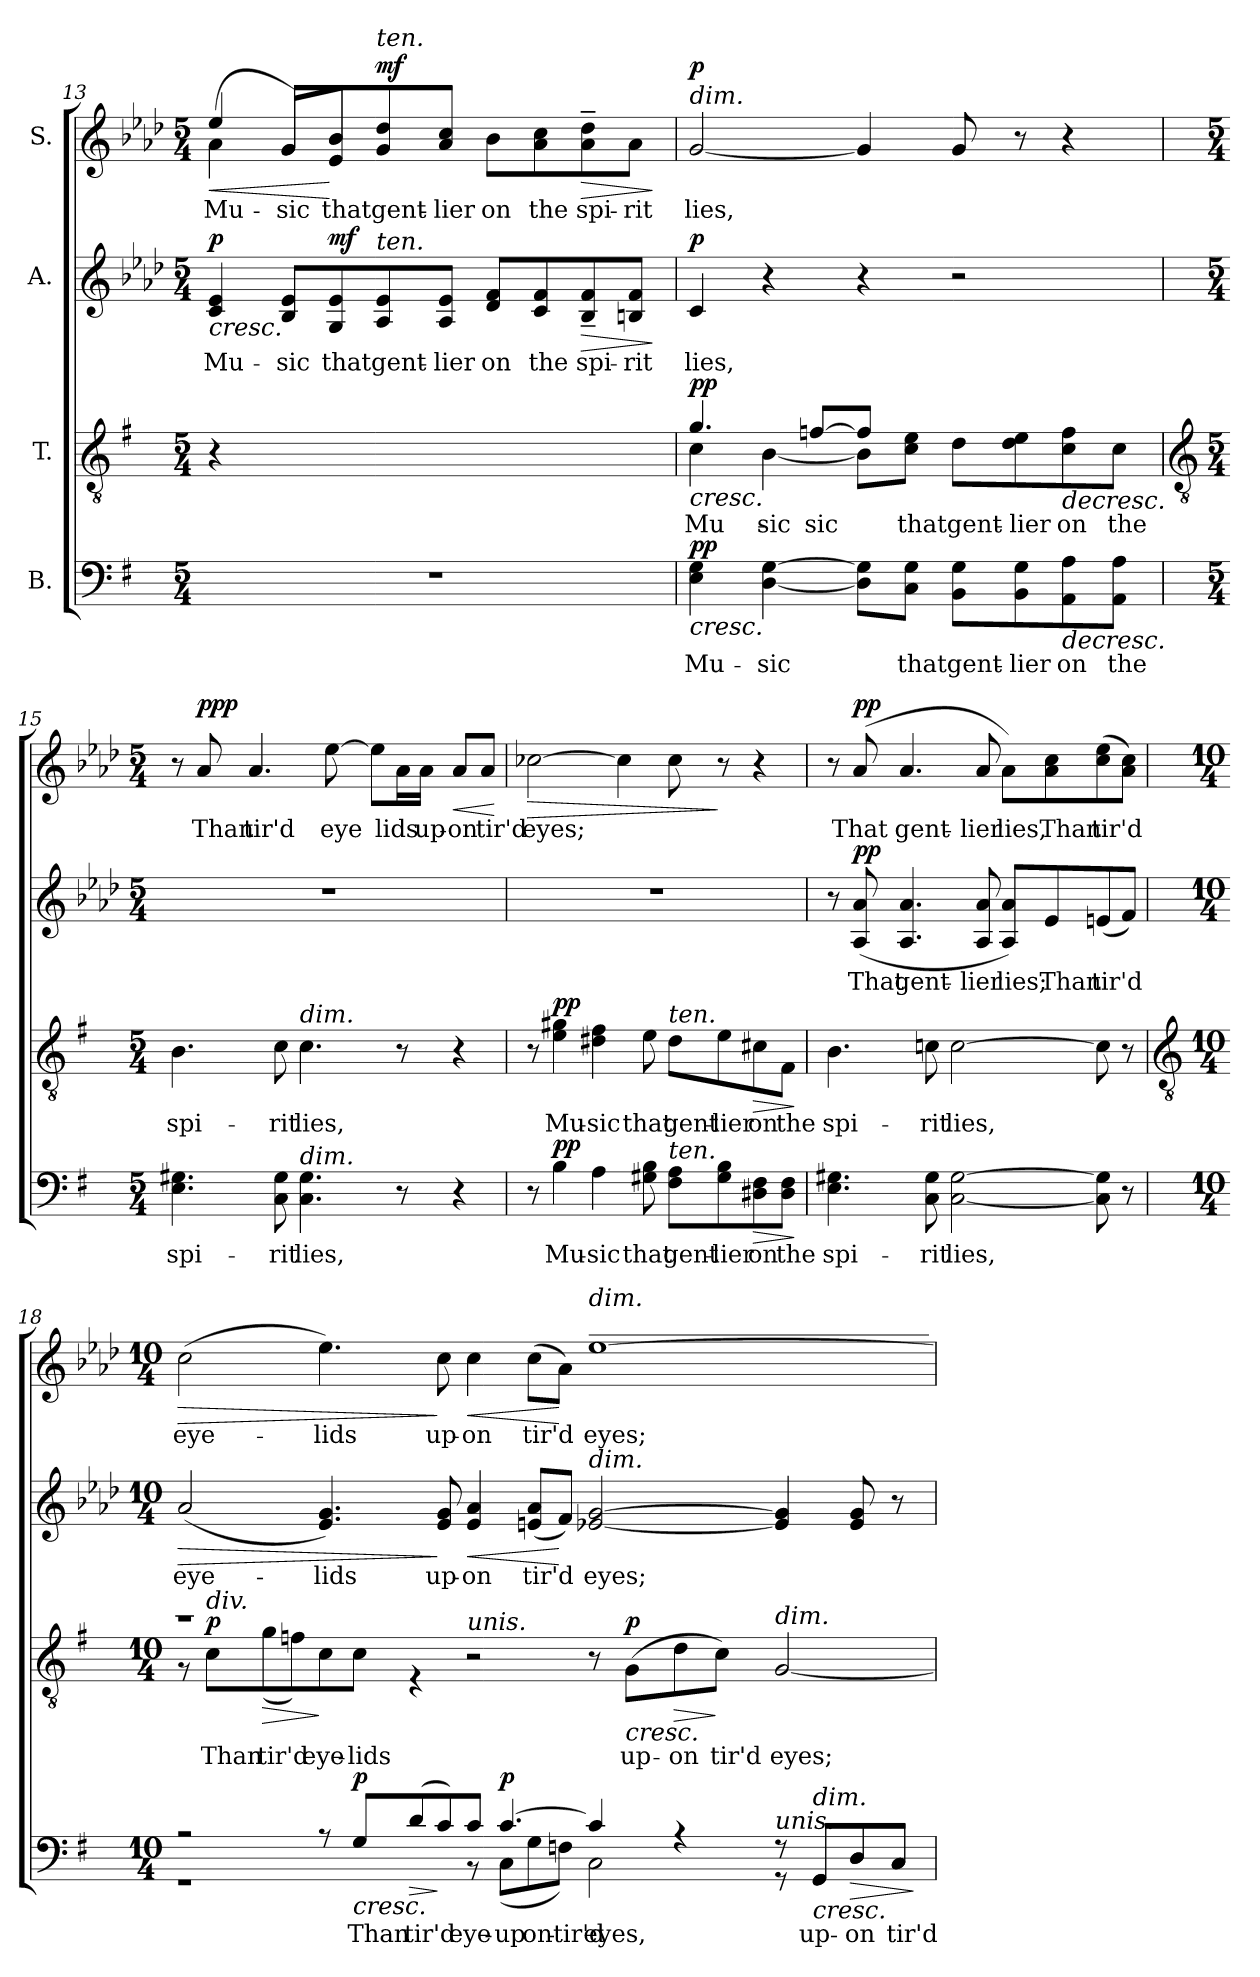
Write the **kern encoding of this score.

**kern	**text	**dynam	**kern	**text	**dynam	**kern	**text	**dynam	**kern	**text	**dynam
*part4	*part4	*part4	*part3	*part3	*part3	*part2	*part2	*part2	*part1	*part1	*part1
*staff4	*staff4	*staff4	*staff3	*staff3	*staff3	*staff2	*staff2	*staff2	*staff1	*staff1	*staff1
*I"B.	*	*	*I"T.	*	*	*I"A.	*	*	*I"S.	*	*
!!LO:PB:g=z
*clefF4	*	*	*clefGv2	*	*	*clefG2	*	*	*clefG2	*	*
*k[f#]	*	*	*k[f#]	*	*	*k[b-e-a-d-]	*	*	*k[b-e-a-d-]	*	*
*G:	*	*	*G:	*	*	*A-:	*	*	*A-:	*	*
*M5/4	*	*	*M5/4	*	*	*M5/4	*	*	*M5/4	*	*
=13	=13	=13	=13	=13	=13	=13	=13	=13	=13	=13	=13
*	*	*	*^	*	*	*	*	*	*	*	*
!	!	!	!	!	!	!	!	!	!	!LO:TX:a:t=____	!	!
!	!	!	!	!	!	!	!	!LO:LY:b	!LO:HP:b	!	!LO:LY:b	!LO:HP:b
*	*	*	*	*	*	*	*	*	*	*^	*	*
!	!	!	!	!	!	!	!	!	!LO:DY:n=1:b	!	!	!	!
4%5r	.	.	1ryy	4%5r	.	.	4c/ 4e-/	Mu-	< p	(>4a-\	4ee-/	Mu-	<
!	!	!	!	!	!	!	!	!LO:LY:b	!	!	!	!LO:LY:b	!
!	!	!	!	!	!	!	!	!	!	!	!	!LO:LY:b	!
.	.	.	.	.	.	.	8B-/ 8e-/L	-sic	.	8g/L)	8g/L	-sic	.
!	!	!	!	!	!	!	!	!LO:LY:b	!LO:DY:n=2:b	!	!	!LO:LY:b	!
.	.	.	.	.	.	.	8G/ 8e-/	that	mf	8e-/ 8b-/	8b-/J	that	[
!	!	!	!	!	!	!	!	!	!	!LO:TX:a:i:t=ten.	!	!	!
!	!	!	!	!	!	!	!LO:TX:a:i:t=ten.	!	!	!	!	!	!
!	!	!	!	!	!	!	!	!LO:LY:b	!	!	!	!LO:LY:b	!LO:DY:b
.	.	.	.	.	.	.	8A-/ 8e-/	gent-	[	8g/ 8dd-/	2.ryy	gent-	mf
!	!	!	!	!	!	!	!	!LO:LY:b	!	!	!	!LO:LY:b	!
.	.	.	.	.	.	.	8A-/ 8e-/J	-lier	.	8a-/ 8cc/J	.	-lier	.
!	!	!	!	!	!	!	!	!LO:LY:b	!	!	!	!LO:LY:b	!
.	.	.	.	.	.	.	8d-/ 8f/L	on	.	8b-\L	.	on	.
!	!	!	!	!	!	!	!	!LO:LY:b	!	!	!	!LO:LY:b	!
.	.	.	.	.	.	.	8c/ 8f/	the	.	8a-\ 8cc\	.	the	.
!	!	!	!	!	!	!	!	!LO:LY:b	!LO:HP:b	!	!	!LO:LY:b	!LO:HP:b
.	.	.	4ryy	.	.	.	8B-/~ 8f/~	spi-	>	8a-\~ 8dd-\~	.	spi-	>
!	!	!	!	!	!	!	!	!LO:LY:b	!	!	!	!LO:LY:b	!
.	.	.	.	.	.	.	8Bn/ 8f/J	-rit	.	8a-\J	.	-rit	.
*	*	*	*v	*v	*	*	*	*	*	*v	*v	*	*
.	.	.	.	.	.	.	.	]	.	.	]
=14	=14	=14	=14	=14	=14	=14	=14	=14	=14	=14	=14
!	!	!	!	!	!	!	!	!	!LO:TX:a:i:t=dim.	!	!
!	!LO:LY:b	!LO:HP:b	!	!LO:LY:b	!LO:HP:b	!	!	!	!	!	!
*	*	*	*^	*	*	*	*	*	*	*	*
!	!	!LO:DY:n=1:b	!	!	!LO:LY:b	!LO:DY:n=1:b	!	!LO:LY:b	!LO:DY:b	!	!LO:LY:b	!LO:DY:b
4E\ 4G\	Mu-	< pp	4.g/	4c\	Mu-	< pp	4c/	lies,	p	[2g/	lies,	p
!	!LO:LY:b	!	!	!	!LO:LY:b	!	!	!	!	!	!	!
[4D\ [4G\	-sic	.	.	[4B\	-sic	.	4r	.	.	.	.	.
!	!	!	!	!	!LO:LY:b	!	!	!	!	!	!	!
.	.	.	[8fn/L	.	-sic	.	.	.	.	.	.	.
8D\] 8G\]L	.	.	8f/J]	8B\L]	.	.	4r	.	.	4g/]	.	.
!	!LO:LY:b	!	!	!	!LO:LY:b	!	!	!	!	!	!	!
8C\ 8G\J	that	.	2ryy	8c\ 8e\J	that	.	.	.	.	.	.	.
!	!LO:LY:b	!	!	!	!LO:LY:b	!	!	!	!	!	!	!
8BB\ 8G\L	gent-	.	.	8d\L	gent-	.	2r	.	.	8g/	.	.
!	!LO:LY:b	!	!	!	!LO:LY:b	!	!	!	!	!	!	!
8BB\ 8G\	-lier	.	.	8d\ 8e\	-lier	.	.	.	.	8r	.	.
!	!LO:LY:b	!LO:HP:b	!	!	!LO:LY:b	!LO:HP:b	!	!	!	!	!	!
8AA\ 8A\	on	>	.	8c\ 8f\	on	>	.	.	.	4r	.	.
!	!LO:LY:b	!	!	!	!LO:LY:b	!	!	!	!	!	!	!
8AA\ 8A\J	the	.	8ryy	8c\J	the	.	.	.	.	.	.	.
*	*	*	*v	*v	*	*	*	*	*	*	*	*
.	.	[	.	.	[	.	.	.	.	.	.
!!LO:LB:g=z
=15	=15	=15	=15	=15	=15	=15	=15	=15	=15	=15	=15
*	*	*	*clefGv2	*	*	*	*	*	*	*	*
*M5/4	*	*	*M5/4	*	*	*M5/4	*	*	*M5/4	*	*
!	!LO:LY:b	!	!	!LO:LY:b	!	!	!	!	!	!	!
4.E\ 4.G#X\	spi-	.	4.B\	spi-	.	4%5r	.	.	8r	.	.
!	!	!	!	!	!	!	!	!	!	!LO:LY:b	!LO:DY:b
.	.	.	.	.	.	.	.	.	8a-/	Than	ppp
!	!	!	!	!	!	!	!	!	!	!LO:LY:b	!
.	.	.	.	.	.	.	.	.	4.a-/	tir'd	.
!	!LO:LY:b	!	!	!LO:LY:b	!	!	!	!	!	!	!
8C\ 8G#\	-rit	.	8c\	-rit	.	.	.	.	.	.	.
!	!	!	!LO:TX:a:i:t=dim.	!	!	!	!	!	!	!	!
!LO:TX:a:i:t=dim.	!	!	!	!	!	!	!	!	!	!	!
!	!LO:LY:b	!	!	!LO:LY:b	!	!	!	!	!	!	!
4.C\ 4.G#\	lies,	.	4.c\	lies,	.	.	.	.	.	.	.
!	!	!	!	!	!	!	!	!	!	!LO:LY:b	!
.	.	.	.	.	.	.	.	.	[8ee-\	eye	.
.	.	.	.	.	.	.	.	.	8ee-\L]	.	.
!	!	!	!	!	!	!	!	!	!	!LO:LY:b	!
8r	.	.	8r	.	.	.	.	.	16a-\L	lids	.
!	!	!	!	!	!	!	!	!	!	!LO:LY:b	!
.	.	.	.	.	.	.	.	.	16a-\JJ	up-	.
!	!	!	!	!	!	!	!	!	!	!LO:LY:b	!LO:HP:b
4r	.	.	4r	.	.	.	.	.	8a-/L	-on	<
!	!	!	!	!	!	!	!	!	!	!LO:LY:b	!
.	.	.	.	.	.	.	.	.	8a-/J	tir'd	.
.	.	.	.	.	.	.	.	.	.	.	[
=16	=16	=16	=16	=16	=16	=16	=16	=16	=16	=16	=16
!	!	!	!	!	!	!	!	!	!	!LO:LY:b	!LO:HP:b
8r	.	.	8r	.	.	4%5r	.	.	[2cc-X\	eyes;	>
!	!LO:LY:b	!LO:DY:b	!	!LO:LY:b	!LO:DY:b	!	!	!	!	!	!
4B\	Mu-	pp	4e\ 4g#X\	Mu-	pp	.	.	.	.	.	.
!	!LO:LY:b	!	!	!LO:LY:b	!	!	!	!	!	!	!
4A\	-sic	.	4d#X\ 4f#\	-sic	.	.	.	.	.	.	.
.	.	.	.	.	.	.	.	.	4cc-\]	.	.
!	!LO:LY:b	!	!	!LO:LY:b	!	!	!	!	!	!	!
8G#X\ 8B\	that	.	8e\	that	.	.	.	.	.	.	.
!	!	!	!LO:TX:a:i:t=ten.	!	!	!	!	!	!	!	!
!LO:TX:a:i:t=ten.	!	!	!	!	!	!	!	!	!	!	!
!	!LO:LY:b	!	!	!LO:LY:b	!	!	!	!	!	!	!
8F#\ 8A\L	gent-	.	8d#i\L	gent-	.	.	.	.	8cc-\	.	.
!	!LO:LY:b	!	!	!LO:LY:b	!	!	!	!	!	!	!
8G#\ 8B\	-lier	.	8e\	-lier	.	.	.	.	8r	.	]
!	!LO:LY:b	!LO:HP:b	!	!LO:LY:b	!LO:HP:b	!	!	!	!	!	!
8D#X\ 8F#\	on	>	8c#X\	on	>	.	.	.	4r	.	.
!	!LO:LY:b	!	!	!LO:LY:b	!	!	!	!	!	!	!
8D#\ 8F#\J	the	.	8F#\J	the	.	.	.	.	.	.	.
.	.	]	.	.	]	.	.	.	.	.	.
!!LO:PB:g=z
=17	=17	=17	=17	=17	=17	=17	=17	=17	=17	=17	=17
!	!LO:LY:b	!	!	!LO:LY:b	!	!	!	!	!	!	!
4.E\ 4.G#X\	spi-	.	4.B\	spi-	.	8r	.	.	8r	.	.
!	!	!	!	!	!	!	!LO:LY:b	!LO:DY:b	!	!LO:LY:b	!LO:DY:b
.	.	.	.	.	.	(>8A-/ 8a-/	That	pp	(>8a-/	That	pp
!	!	!	!	!	!	!	!LO:LY:b	!	!	!LO:LY:b	!
.	.	.	.	.	.	4.A-/ 4.a-/	gent-	.	4.a-/	gent-	.
!	!LO:LY:b	!	!	!LO:LY:b	!	!	!	!	!	!	!
8C\ 8G#\	-rit	.	8cni\	-rit	.	.	.	.	.	.	.
!	!LO:LY:b	!	!	!LO:LY:b	!	!	!	!	!	!	!
[2C\ [2G#\	lies,	.	[2c\	lies,	.	.	.	.	.	.	.
!	!	!	!	!	!	!	!LO:LY:b	!	!	!LO:LY:b	!
.	.	.	.	.	.	8A-/ 8a-/	-lier	.	8a-/	-lier	.
!	!	!	!	!	!	!	!LO:LY:b	!	!	!LO:LY:b	!
.	.	.	.	.	.	8A-/ 8a-/L)	lies;	.	8a-\L)	lies,	.
!	!	!	!	!	!	!	!LO:LY:b	!	!	!LO:LY:b	!
.	.	.	.	.	.	8e-/	Than	.	8a-\ 8cc\	Than	.
!	!	!	!	!	!	!	!LO:LY:b	!	!	!LO:LY:b	!
8C\] 8G#\]	.	.	8c\]	.	.	(<8en/	tir'd	.	(>8cc\ 8ee-\	tir'd	.
8r	.	.	8r	.	.	8f/J)	.	.	8a-\ 8cc\J)	.	.
!!LO:LB:g=z
=18	=18	=18	=18	=18	=18	=18	=18	=18	=18	=18	=18
*	*	*	*clefGv2	*	*	*	*	*	*	*	*
*M10/4	*	*	*M10/4	*	*	*M10/4	*	*	*M10/4	*	*
*^	*	*	*^	*	*	*	*	*	*	*	*
!	!	!	!	!	!	!	!	!	!LO:LY:b	!LO:HP:b	!	!LO:LY:b	!LO:HP:b
2r	1r	.	.	1r	8r	.	.	(<2a-/	eye-	>	(>2cc\	eye-	>
!	!	!	!	!	!LO:TX:a:i:t=div.	!	!	!	!	!	!	!	!
!	!	!	!	!	!	!LO:LY:b	!LO:DY:b	!	!	!	!	!	!
.	.	.	.	.	8c\L	Than	p	.	.	.	.	.	.
!	!	!	!	!	!	!LO:LY:b	!LO:HP:b	!	!	!	!	!	!
.	.	.	.	.	(>8g\	tir'd	>	.	.	.	.	.	.
.	.	.	.	.	8fn\)	.	[	.	.	.	.	.	.
!	!	!	!	!	!	!LO:LY:b	!	!	!LO:LY:b	!	!	!LO:LY:b	!
8r	.	.	.	.	8c\	eye-	]	4.e-/ 4.g/)	-lids	.	4.ee-\)	-lids	.
!	!	!LO:LY:b	!LO:HP:b	!	!	!LO:LY:b	!	!	!	!	!	!	!
!	!	!	!LO:DY:n=1:b	!	!	!	!	!	!	!	!	!	!
8G/L	.	Than	< p	.	8c\J	-lids	.	.	.	.	.	.	.
!	!	!LO:LY:b	!LO:HP:b	!	!	!	!	!	!	!	!	!	!
(>8d/	.	tir'd	>	.	4r	.	.	.	.	.	.	.	.
!	!	!	!	!	!	!	!	!	!LO:LY:b	!	!	!LO:LY:b	!
8c/)	.	.	]	.	.	.	.	8e-/ 8g/	up-	]	8cc\	up-	]
!	!	!	!	!LO:TX:a:i:t=unis.	!	!	!	!	!	!	!	!	!
!	!	!LO:LY:b	!	!	!	!	!	!	!LO:LY:b	!LO:HP:b	!	!LO:LY:b	!LO:HP:b
8c/J	8r	eye-	]	2r	1.ryy	.	.	4e-/ 4a-/	-on	<	4cc\	-on	<
!	!	!LO:LY:b	!	!	!	!	!	!	!	!	!	!	!
!	!	!LO:LY:b	!LO:DY:n=2:b	!	!	!	!	!	!	!	!	!	!
[4.c/	(<8C\L	up-	p	.	.	.	.	.	.	.	.	.	.
!	!	!LO:LY:b	!	!	!	!	!	!	!LO:LY:b	!	!	!LO:LY:b	!
.	8G\	-on	.	.	.	.	.	(<8en/ 8a-/L	tir'd	.	(>8cc\L	tir'd	.
!	!	!LO:LY:b	!	!	!	!	!	!	!	!	!	!	!
.	8Fn\J)	tir'd	[	.	.	.	.	8f/J)	.	[	8a-\J)	.	[
!	!	!	!	!	!	!	!	!	!	!	!LO:TX:a:t=____________________________	!	!
!	!	!	!	!	!	!	!	!	!	!	!LO:TX:a:i:t=dim.	!	!
!	!	!	!	!	!	!	!	!LO:TX:a:i:t=dim.	!	!	!	!	!
!	!	!LO:LY:b	!	!	!	!	!	!	!LO:LY:b	!	!	!LO:LY:b	!
4c/]	2C\	eyes,	.	8r	.	.	.	[2e-X/ [2g/	eyes;	.	[1ee-	eyes;	.
!	!	!	!	!	!	!LO:LY:b	!LO:HP:b	!	!	!	!	!	!
!	!	!	!	!	!	!	!LO:DY:n=1:b	!	!	!	!	!	!
.	.	.	.	(>8G\L	.	up-	< p	.	.	.	.	.	.
!	!	!	!	!	!	!LO:LY:b	!LO:HP:b	!	!	!	!	!	!
4r	.	.	.	8d\	.	-on	>	.	.	.	.	.	.
!	!	!	!	!	!	!LO:LY:b	!	!	!	!	!	!	!
.	.	.	.	8c\J)	.	tir'd	]	.	.	.	.	.	.
!	!	!	!	!LO:TX:a:i:t=dim.	!	!	!	!	!	!	!	!	!
!LO:TX:a:i:t=unis.	!	!	!	!	!	!	!	!	!	!	!	!	!
!	!	!	!	!	!	!LO:LY:b	!	!	!	!	!	!	!
8r	8r	.	.	[2G/	.	eyes;	]	4e-/] 4g/]	.	.	.	.	.
!LO:TX:a:i:t=dim.	!	!	!	!	!	!	!	!	!	!	!	!	!
!	!	!LO:LY:b	!LO:HP:b	!	!	!	!	!	!	!	!	!	!
8GG/L	8GG/L	up-	<	.	.	.	.	.	.	.	.	.	.
!	!	!LO:LY:b	!LO:HP:b	!	!	!	!	!	!	!	!	!	!
8D/	8D/	-on	>	.	.	.	.	8e-/ 8g/	.	.	.	.	.
!	!	!LO:LY:b	!	!	!	!	!	!	!	!	!	!	!
8C/J	8C/J	tir'd	[	.	.	.	.	8r	.	.	.	.	.
*v	*v	*	*	*	*	*	*	*	*	*	*	*	*
*	*	*	*v	*v	*	*	*	*	*	*	*	*
.	.	]	.	.	.	.	.	.	.	.	.
=	=	=	=	=	=	=	=	=	=	=	=
*-	*-	*-	*-	*-	*-	*-	*-	*-	*-	*-	*-
